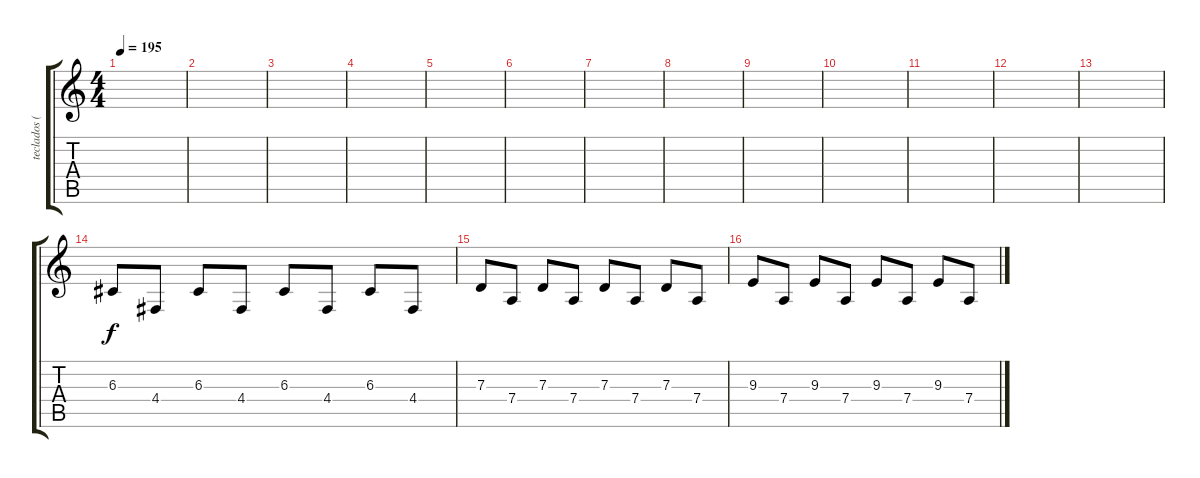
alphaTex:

\track ("teclados (piano)" "teclados (") {instrument electricgrandpiano}
\staff {score tabs}
\tuning (E4 B3 G3 D3 A2 E2) {hide}
\ts (4 4)
\tempo 195
\clef g2
\ks c
|
|
|
|
|
|
|
|
|
|
|
|
|
6.3.8 4.4.8 6.3.8 4.4.8 6.3.8 4.4.8 6.3.8 4.4.8 |
7.3.8 7.4.8 7.3.8 7.4.8 7.3.8 7.4.8 7.3.8 7.4.8 |
9.3.8 7.4.8 9.3.8 7.4.8 9.3.8 7.4.8 9.3.8 7.4.8
